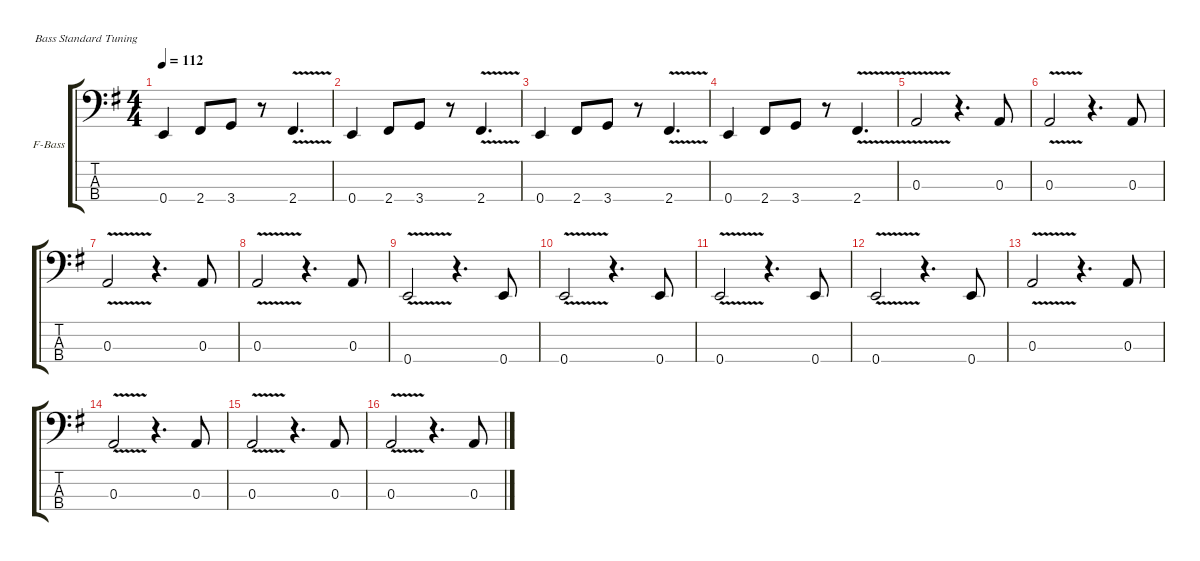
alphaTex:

\hideDynamics
\bracketExtendMode groupsimilarinstruments
\firstSystemTrackNameOrientation horizontal
\otherSystemsTrackNameOrientation horizontal
\track ("Bass (Fretless)" "F-Bass") {multiBarRest instrument fretlessbass}
\staff {score tabs}
\tuning (G2 D2 A1 E1)
\ts (4 4)
\tempo 112
\clef f4
\ks g
0.4.4{dy f} 2.4.8 3.4.8 r.8 2.4{v}.4{d} |
0.4.4 2.4.8 3.4.8 r.8 2.4{v}.4{d} |
0.4.4 2.4.8 3.4.8 r.8 2.4{v}.4{d} |
0.4.4 2.4.8 3.4.8 r.8 2.4{v}.4{d} |
0.3{v}.2 r.4{d} 0.3.8 |
0.3{v}.2 r.4{d} 0.3.8 |
0.3{v}.2 r.4{d} 0.3.8 |
0.3{v}.2 r.4{d} 0.3.8 |
0.4{v}.2 r.4{d} 0.4.8 |
0.4{v}.2 r.4{d} 0.4.8 |
0.4{v}.2 r.4{d} 0.4.8 |
0.4{v}.2 r.4{d} 0.4.8 |
0.3{v}.2 r.4{d} 0.3.8 |
0.3{v}.2 r.4{d} 0.3.8 |
0.3{v}.2 r.4{d} 0.3.8 |
0.3{v}.2 r.4{d} 0.3.8
